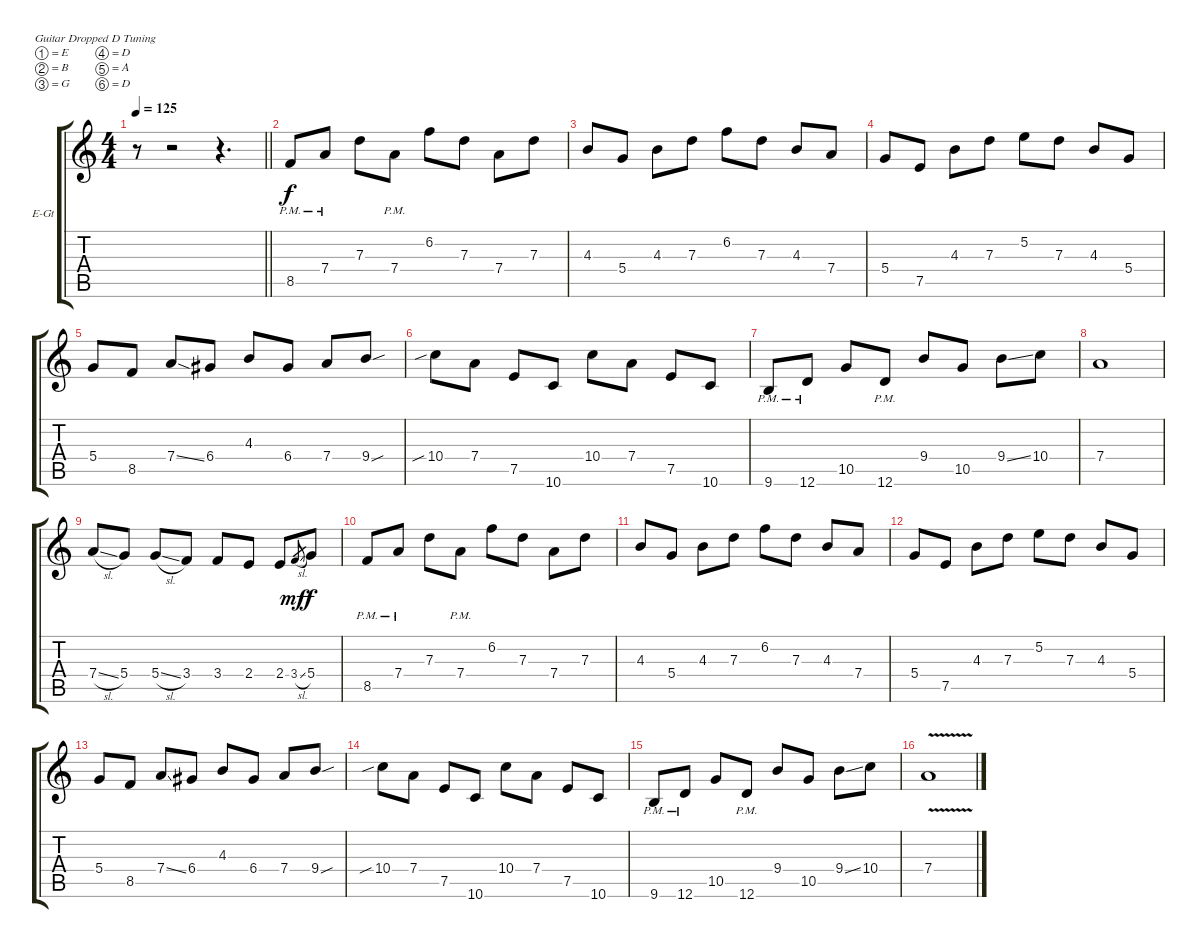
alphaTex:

\bracketExtendMode groupsimilarinstruments
\firstSystemTrackNameOrientation horizontal
\otherSystemsTrackNameOrientation horizontal
\track ("Synyster Lead" "E-Gt") {instrument distortionguitar}
\staff {score tabs}
\tuning (E4 B3 G3 D3 A2 D2)
\ts (4 4)
\tempo 125
\clef g2
\barLineRight lightlight
\ks c
r.8{dy f} r.2 r.4{d} |
8.5{pm}.8 7.4{pm}.8 7.3.8 7.4{pm}.8 6.2.8 7.3.8 7.4.8 7.3.8 |
4.3.8 5.4.8 4.3.8 7.3.8 6.2.8 7.3.8 4.3.8 7.4.8 |
5.4.8 7.5.8 4.3.8 7.3.8 5.2.8 7.3.8 4.3.8 5.4.8 |
5.4.8 8.5.8 7.4{ss}.8 6.4.8 4.3.8 6.4.8 7.4.8 9.4{sou}.8 |
10.4{sib}.8 7.4.8 7.5.8 10.6.8 10.4.8 7.4.8 7.5.8 10.6.8 |
9.6{pm}.8 12.6{pm}.8 10.5.8 12.6{pm}.8 9.4.8 10.5.8 9.4{ss}.8 10.4.8 |
7.4.1 |
7.4{sl}.8 5.4.8 5.4{sl}.8 3.4.8 3.4.8 2.4.8 2.4.8 3.4{sl}.8{gr dy mf} 5.4.8{dy f} |
8.5{pm}.8 7.4{pm}.8 7.3.8 7.4{pm}.8 6.2.8 7.3.8 7.4.8 7.3.8 |
4.3.8 5.4.8 4.3.8 7.3.8 6.2.8 7.3.8 4.3.8 7.4.8 |
5.4.8 7.5.8 4.3.8 7.3.8 5.2.8 7.3.8 4.3.8 5.4.8 |
5.4.8 8.5.8 7.4{ss}.8 6.4.8 4.3.8 6.4.8 7.4.8 9.4{sou}.8 |
10.4{sib}.8 7.4.8 7.5.8 10.6.8 10.4.8 7.4.8 7.5.8 10.6.8 |
9.6{pm}.8 12.6{pm}.8 10.5.8 12.6{pm}.8 9.4.8 10.5.8 9.4{ss}.8 10.4.8 |
7.4{v}.1
